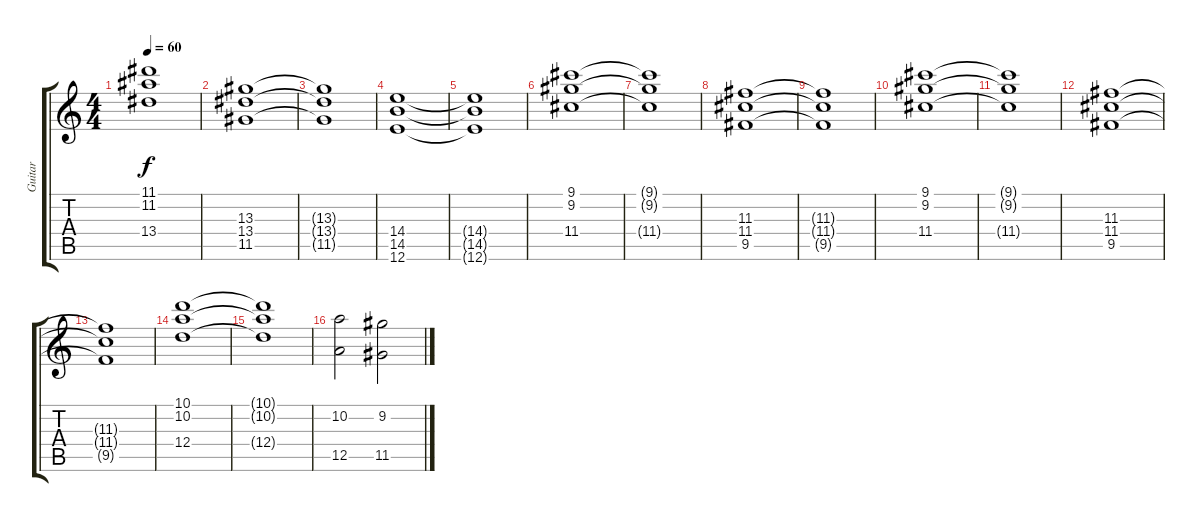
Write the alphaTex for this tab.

\track ("Guitar" "Guitar") {instrument distortionguitar}
\staff {score tabs}
\tuning (E4 B3 G3 D3 A2 E2) {hide}
\ts (4 4)
\tempo 60
\clef g2
\ks c
(11.1{t} 11.2{t} 13.4{t}).1{dy f} |
(13.3 13.4 11.5).1 |
(13.3{t} 13.4{t} 11.5{t}).1 |
(14.4 14.5 12.6).1 |
(14.4{t} 14.5{t} 12.6{t}).1 |
(9.1 9.2 11.4).1 |
(9.1{t} 9.2{t} 11.4{t}).1 |
(11.3 11.4 9.5).1 |
(11.3{t} 11.4{t} 9.5{t}).1 |
(9.1 9.2 11.4).1 |
(9.1{t} 9.2{t} 11.4{t}).1 |
(11.3 11.4 9.5).1 |
(11.3{t} 11.4{t} 9.5{t}).1 |
(10.1 10.2 12.4).1 |
(10.1{t} 10.2{t} 12.4{t}).1 |
(10.2 12.5).2 (9.2 11.5).2
